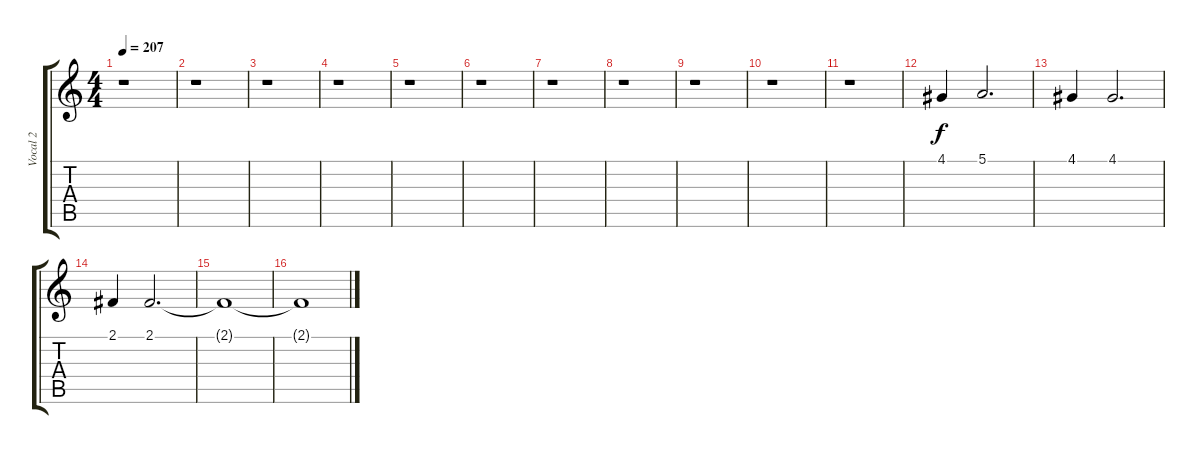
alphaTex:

\track ("Vocal 2" "Vocal 2") {instrument lead2sawtooth}
\staff {score tabs}
\tuning (E4 B3 G3 D3 A2 E2) {hide}
\ts (4 4)
\tempo 207
\clef g2
\ks c
r.1{dy f} |
r.1 |
r.1 |
r.1 |
r.1 |
r.1 |
r.1 |
r.1 |
r.1 |
r.1 |
r.1 |
4.1.4 5.1.2{d} |
4.1.4 4.1.2{d} |
2.1.4 2.1.2{d} |
2.1{t}.1 |
2.1{t}.1
